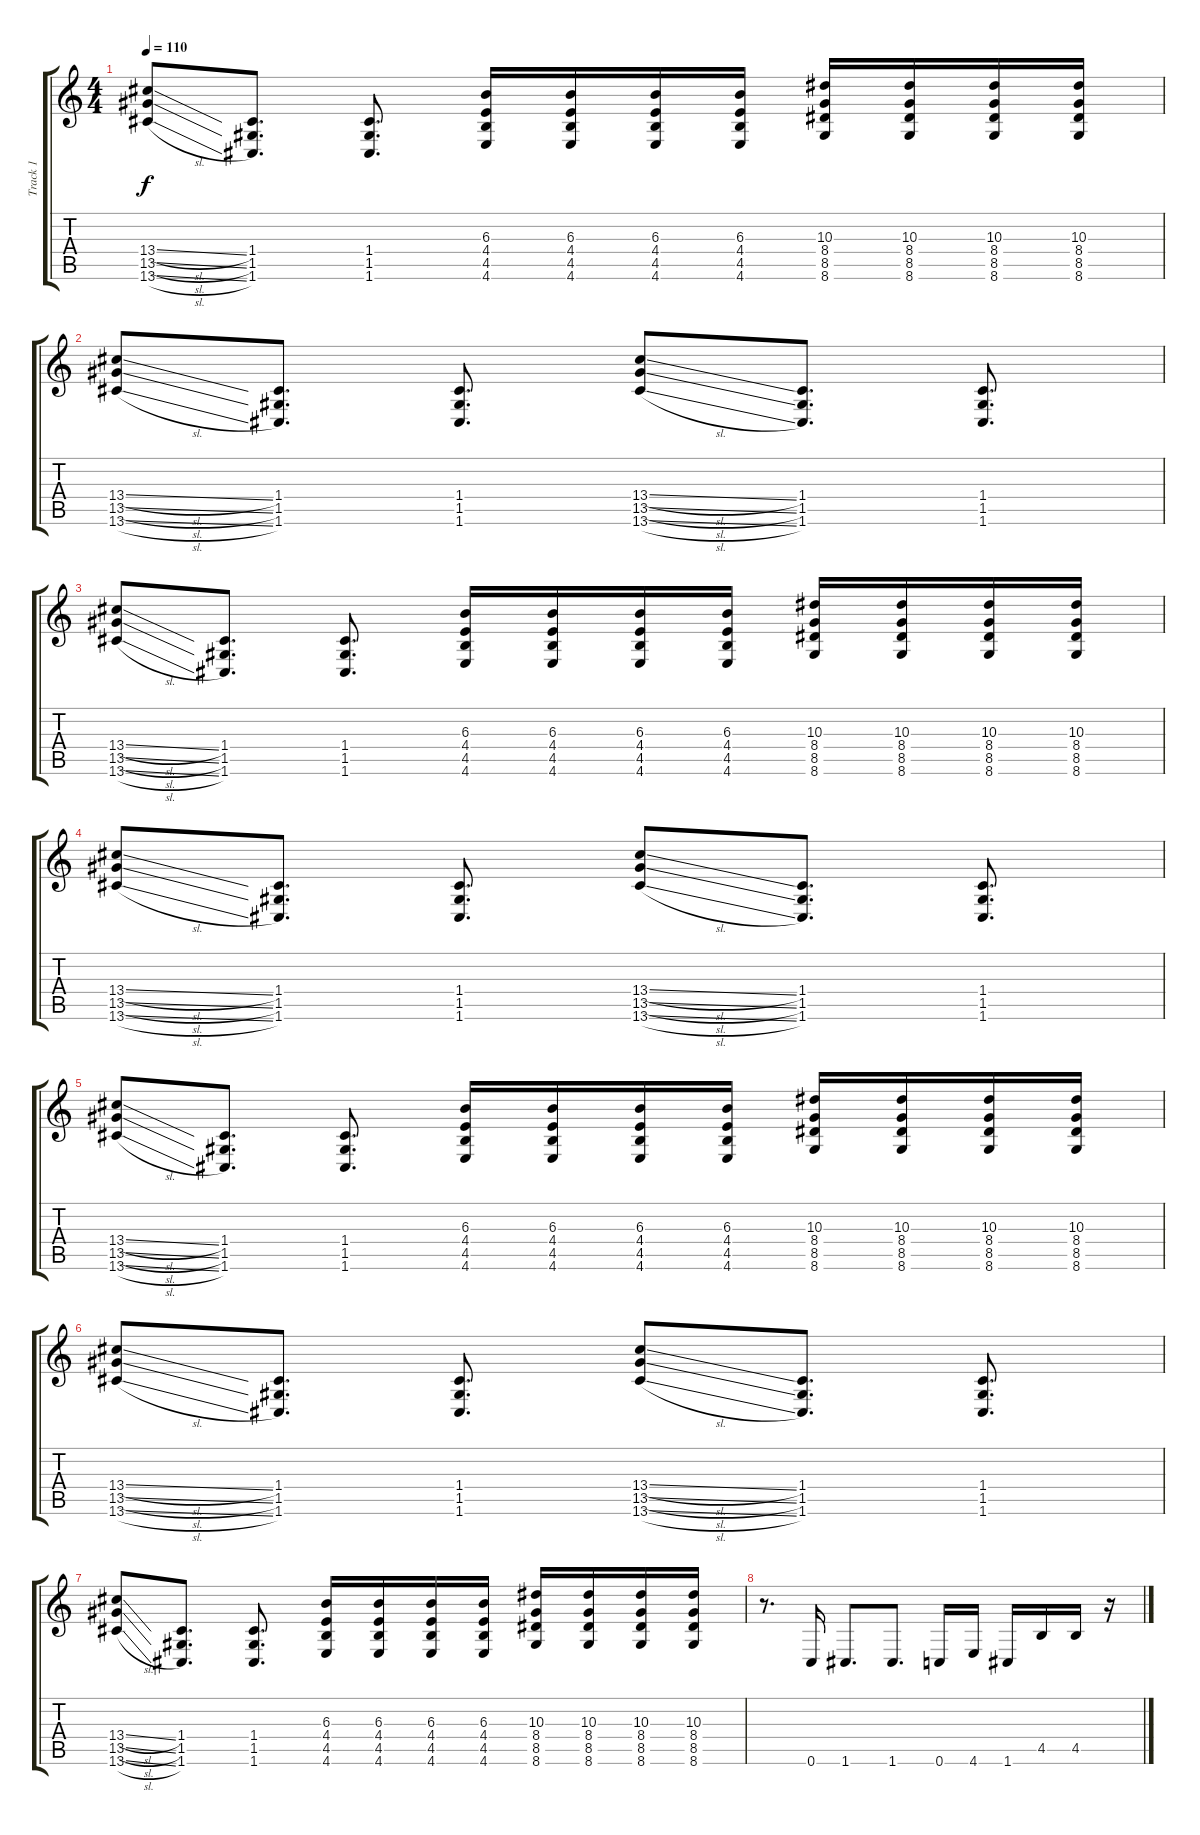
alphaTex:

\track ("Track 1" "Track 1") {instrument overdrivenguitar}
\staff {score tabs}
\tuning (D4 A3 F3 C3 G2 C2) {hide}
\ts (4 4)
\tempo 110
\clef g2
\ks c
(13.4{sl} 13.5{sl} 13.6{sl}).8{dy f} (1.4 1.5 1.6).8{d} (1.4 1.5 1.6).8{d} (6.3 4.4 4.5 4.6).16 (6.3 4.4 4.5 4.6).16 (6.3 4.4 4.5 4.6).16 (6.3 4.4 4.5 4.6).16 (10.3 8.4 8.5 8.6).16 (10.3 8.4 8.5 8.6).16 (10.3 8.4 8.5 8.6).16 (10.3 8.4 8.5 8.6).16 |
(13.4{sl} 13.5{sl} 13.6{sl}).8 (1.4 1.5 1.6).8{d} (1.4 1.5 1.6).8{d} (13.4{sl} 13.5{sl} 13.6{sl}).8 (1.4 1.5 1.6).8{d} (1.4 1.5 1.6).8{d} |
(13.4{sl} 13.5{sl} 13.6{sl}).8 (1.4 1.5 1.6).8{d} (1.4 1.5 1.6).8{d} (6.3 4.4 4.5 4.6).16 (6.3 4.4 4.5 4.6).16 (6.3 4.4 4.5 4.6).16 (6.3 4.4 4.5 4.6).16 (10.3 8.4 8.5 8.6).16 (10.3 8.4 8.5 8.6).16 (10.3 8.4 8.5 8.6).16 (10.3 8.4 8.5 8.6).16 |
(13.4{sl} 13.5{sl} 13.6{sl}).8 (1.4 1.5 1.6).8{d} (1.4 1.5 1.6).8{d} (13.4{sl} 13.5{sl} 13.6{sl}).8 (1.4 1.5 1.6).8{d} (1.4 1.5 1.6).8{d} |
(13.4{sl} 13.5{sl} 13.6{sl}).8 (1.4 1.5 1.6).8{d} (1.4 1.5 1.6).8{d} (6.3 4.4 4.5 4.6).16 (6.3 4.4 4.5 4.6).16 (6.3 4.4 4.5 4.6).16 (6.3 4.4 4.5 4.6).16 (10.3 8.4 8.5 8.6).16 (10.3 8.4 8.5 8.6).16 (10.3 8.4 8.5 8.6).16 (10.3 8.4 8.5 8.6).16 |
(13.4{sl} 13.5{sl} 13.6{sl}).8 (1.4 1.5 1.6).8{d} (1.4 1.5 1.6).8{d} (13.4{sl} 13.5{sl} 13.6{sl}).8 (1.4 1.5 1.6).8{d} (1.4 1.5 1.6).8{d} |
(13.4{sl} 13.5{sl} 13.6{sl}).8 (1.4 1.5 1.6).8{d} (1.4 1.5 1.6).8{d} (6.3 4.4 4.5 4.6).16 (6.3 4.4 4.5 4.6).16 (6.3 4.4 4.5 4.6).16 (6.3 4.4 4.5 4.6).16 (10.3 8.4 8.5 8.6).16 (10.3 8.4 8.5 8.6).16 (10.3 8.4 8.5 8.6).16 (10.3 8.4 8.5 8.6).16 |
r.8{d} 0.6.16 1.6.8{d} 1.6.8{d} 0.6.16 4.6.16 1.6.16 4.5.16 4.5.16 r.16
